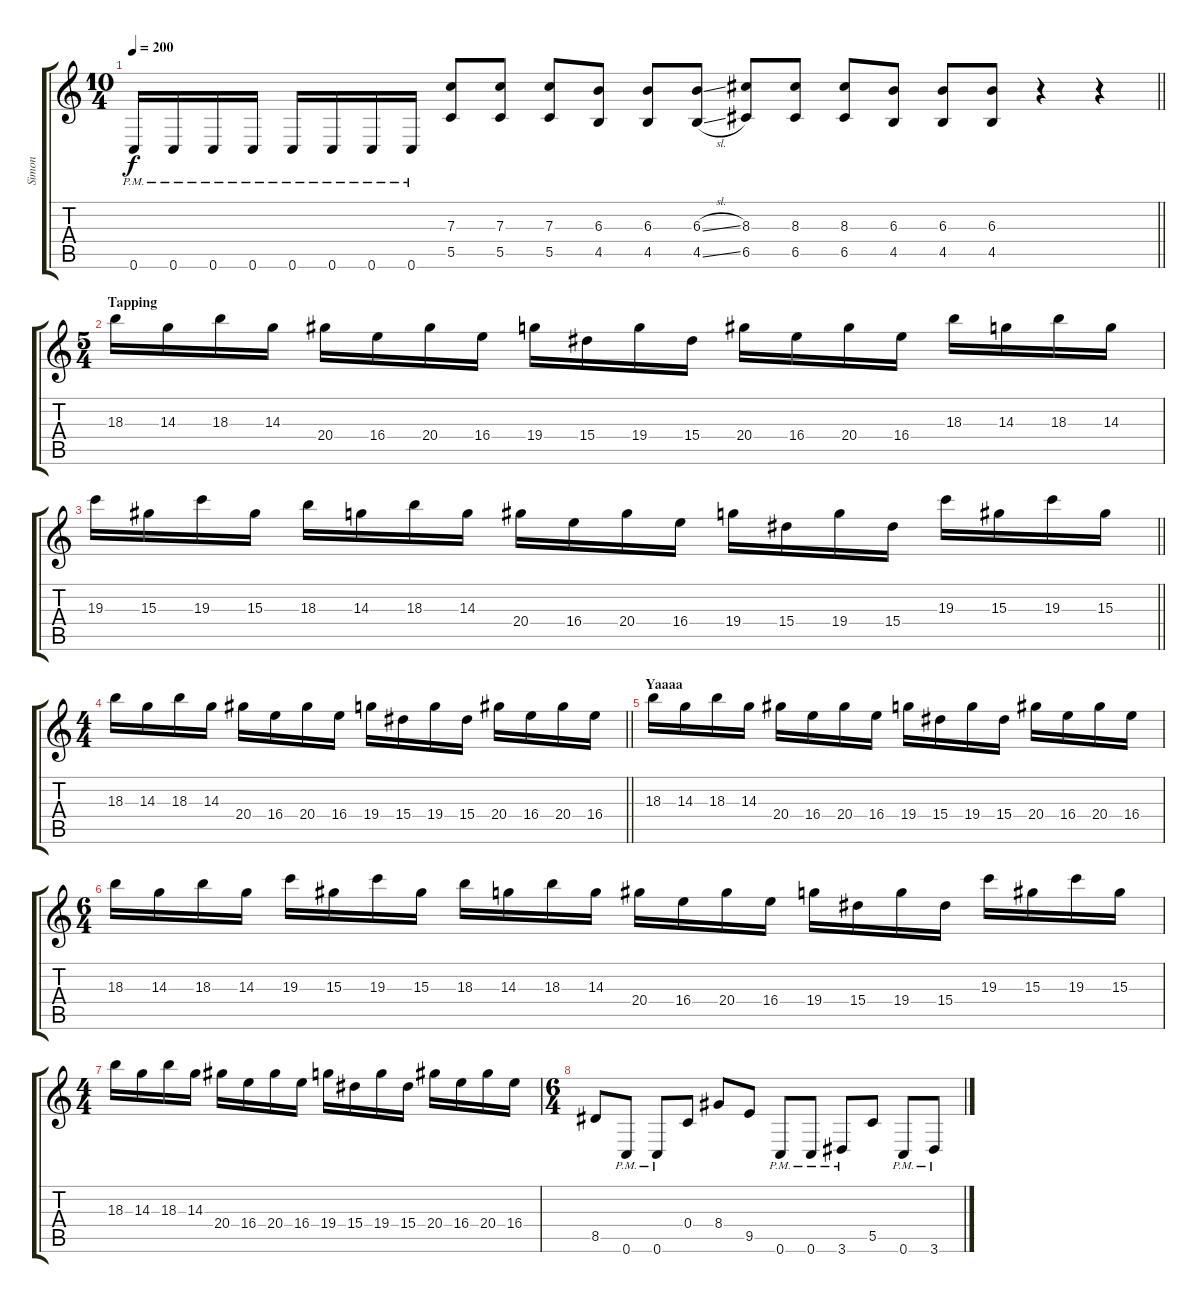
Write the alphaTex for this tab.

\track ("Simon " "Simon ") {instrument distortionguitar}
\staff {score tabs}
\tuning (D4 A3 F3 C3 G2 C2) {hide}
\ts (10 4)
\tempo 200
\clef g2
\barLineRight lightlight
\ks c
0.6{pm}.16{dy f} 0.6{pm}.16 0.6{pm}.16 0.6{pm}.16 0.6{pm}.16 0.6{pm}.16 0.6{pm}.16 0.6{pm}.16 (7.3 5.5).8 (7.3 5.5).8 (7.3 5.5).8 (6.3 4.5).8 (6.3 4.5).8 (6.3{sl} 4.5{sl}).8 (8.3 6.5).8 (8.3 6.5).8 (8.3 6.5).8 (6.3 4.5).8 (6.3 4.5).8 (6.3 4.5).8 r.4 r.4 |
\ts (5 4)
\section ("" "Tapping")
18.3.16 14.3.16 18.3.16 14.3.16 20.4.16 16.4.16 20.4.16 16.4.16 19.4.16 15.4.16 19.4.16 15.4.16 20.4.16 16.4.16 20.4.16 16.4.16 18.3.16 14.3.16 18.3.16 14.3.16 |
\barLineRight lightlight
19.3.16 15.3.16 19.3.16 15.3.16 18.3.16 14.3.16 18.3.16 14.3.16 20.4.16 16.4.16 20.4.16 16.4.16 19.4.16 15.4.16 19.4.16 15.4.16 19.3.16 15.3.16 19.3.16 15.3.16 |
\ts (4 4)
\section ("" "")
\barLineRight lightlight
18.3.16 14.3.16 18.3.16 14.3.16 20.4.16 16.4.16 20.4.16 16.4.16 19.4.16 15.4.16 19.4.16 15.4.16 20.4.16 16.4.16 20.4.16 16.4.16 |
\section ("" "Yaaaa")
18.3.16 14.3.16 18.3.16 14.3.16 20.4.16 16.4.16 20.4.16 16.4.16 19.4.16 15.4.16 19.4.16 15.4.16 20.4.16 16.4.16 20.4.16 16.4.16 |
\ts (6 4)
18.3.16 14.3.16 18.3.16 14.3.16 19.3.16 15.3.16 19.3.16 15.3.16 18.3.16 14.3.16 18.3.16 14.3.16 20.4.16 16.4.16 20.4.16 16.4.16 19.4.16 15.4.16 19.4.16 15.4.16 19.3.16 15.3.16 19.3.16 15.3.16 |
\ts (4 4)
18.3.16 14.3.16 18.3.16 14.3.16 20.4.16 16.4.16 20.4.16 16.4.16 19.4.16 15.4.16 19.4.16 15.4.16 20.4.16 16.4.16 20.4.16 16.4.16 |
\ts (6 4)
8.5.8 0.6{pm}.8 0.6{pm}.8 0.4.8 8.4.8 9.5.8 0.6{pm}.8 0.6{pm}.8 3.6{pm}.8 5.5.8 0.6{pm}.8 3.6{pm}.8
